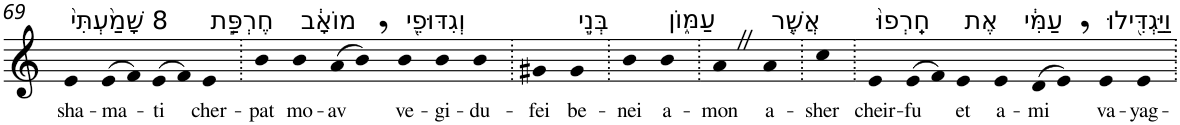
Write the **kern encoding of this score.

**kern	**text
*part1	*part1
*staff1	*staff1
*I"Piano	*
*I'Pno	*
!!LO:PB:g=z
*clefG2	*
*k[]	*
=69	=69
!LO:TX:a:t=8 שָׁמַ֙עְתִּי֙	!
!	!LO:LY:b
4e	sha-
!	!LO:LY:b
(>8e	-ma-
8f)	.
!	!LO:LY:b
(>8e	-ti
8f)	.
!LO:TX:a:t=חֶרְפַּ֣ת	!
!	!LO:LY:b
4e	cher-
=70.	=70.
!	!LO:LY:b
4b	-pat
!LO:TX:a:t=מוֹאָ֔ב	!
!	!LO:LY:b
4b	mo-
!	!LO:LY:b
(>8a	-av
8b,)	.
!LO:TX:a:t=וְגִדּוּפֵ֖י	!
!	!LO:LY:b
4b	ve-
!	!LO:LY:b
4b	-gi-
!	!LO:LY:b
4b	-du-
=71.	=71.
!	!LO:LY:b
4g#X	-fei
!LO:TX:a:t=בְּנֵ֣י	!
!	!LO:LY:b
4g#	be-
=72.	=72.
!	!LO:LY:b
4b	-nei
!LO:TX:a:t=עַמּ֑וֹן	!
!	!LO:LY:b
4b	a-
=73.	=73.
!	!LO:LY:b
4aZ	-mon
!LO:TX:a:t=אֲשֶׁ֤ר	!
!	!LO:LY:b
4a	a-
=74.	=74.
!	!LO:LY:b
4cc	-sher
=75.	=75.
!LO:TX:a:t=חֵֽרְפוּ֙	!
!	!LO:LY:b
4e	cheir-
!	!LO:LY:b
(>8e	-fu
8f)	.
!LO:TX:a:t=אֶת	!
!	!LO:LY:b
4e	et
!LO:TX:a:t=עַמִּ֔י	!
!	!LO:LY:b
4e	a-
!	!LO:LY:b
(>8d	-mi
8e,)	.
!LO:TX:a:t=וַיַּגְדִּ֖ילוּ	!
!	!LO:LY:b
4e	va-
!	!LO:LY:b
4e	-yag-
=.	=.
*-	*-
